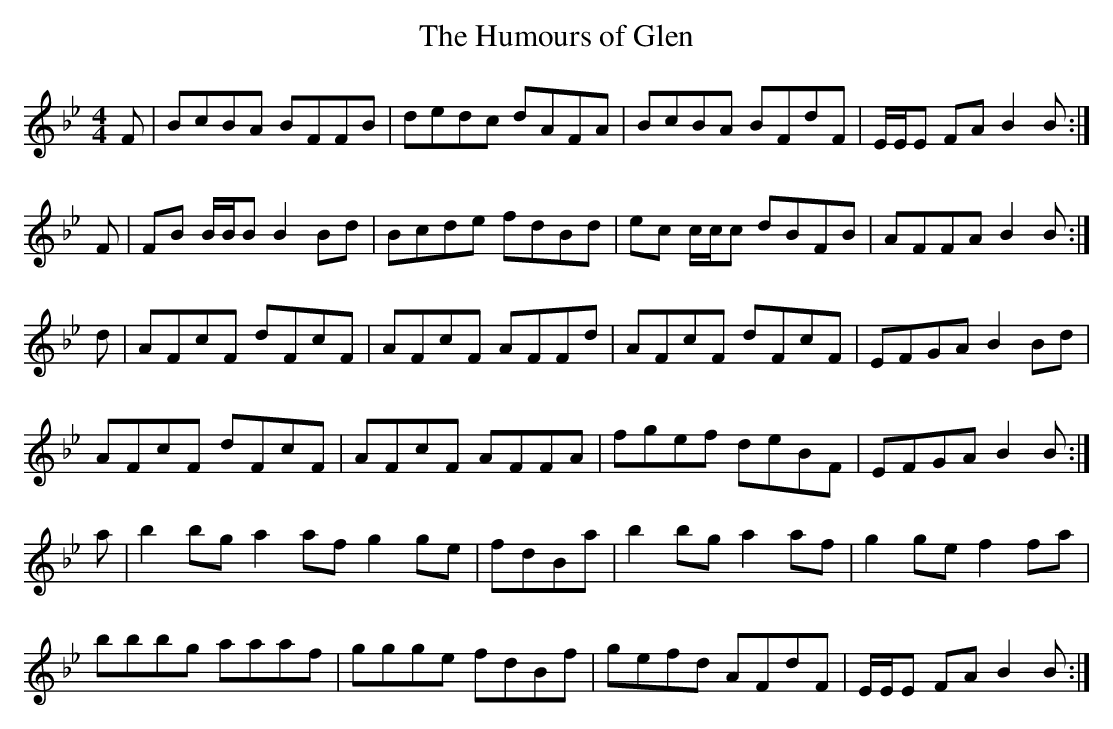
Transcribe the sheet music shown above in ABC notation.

X:1
T:The Humours of Glen
M:4/4
L:1/8
K:Bb
F|BcBA BFFB|dedc dAFA|BcBA BFdF|E/E/E FA B2 B:|]
F|FB B/B/B B2 Bd|Bcde fdBd|ec c/c/c dBFB|AFFA B2 B:|]
d|AFcF dFcF|AFcF AFFd|AFcF dFcF|EFGA B2 Bd|
AFcF dFcF|AFcF AFFA|fgef deBF|EFGA B2 B:|]
a|b2 bg a2 af g2 ge|fdBa|b2 bg a2 af|g2 ge f2 fa|
bbbg aaaf|ggge fdBf|gefd AFdF|E/E/E FA B2 B:|]
